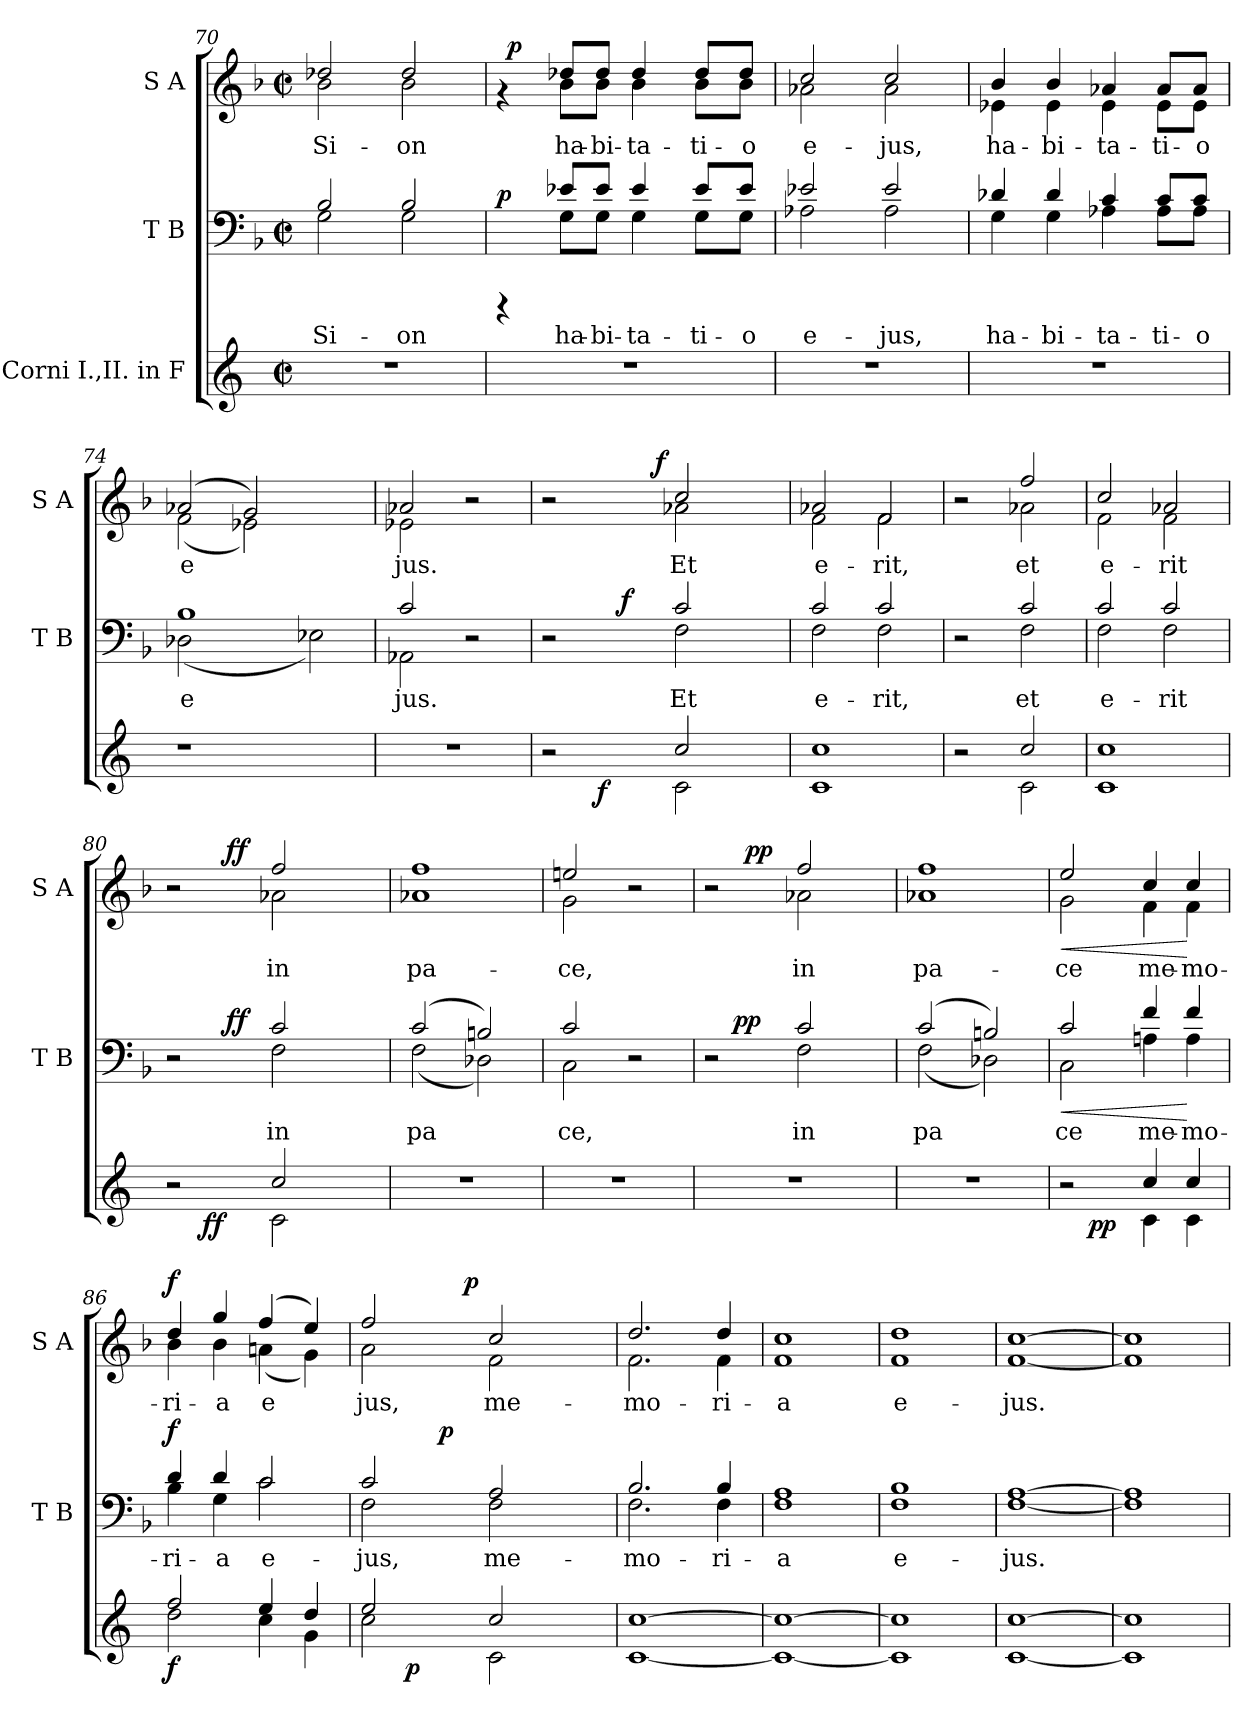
**kern	**dynam	**kern	**text	**dynam	**kern	**text	**dynam
*part3	*part3	*part2	*part2	*part2	*part1	*part1	*part1
*staff3	*staff3	*staff2	*staff2	*staff2	*staff1	*staff1	*staff1
*I"Corni I.,II.  in F	*	*I"T  B	*	*	*I"S  A	*	*
*	*	*I'T  B	*	*	*I'S  A	*	*
!!LO:LB:g=z
*clefG2	*	*clefF4	*	*	*clefG2	*	*
*ITrd-3c-5	*	*	*	*	*	*	*
*k[b-]	*	*k[b-]	*	*	*k[b-]	*	*
*F:	*	*F:	*	*	*F:	*	*
*M2/2	*	*M2/2	*	*	*M2/2	*	*
*met(c|)	*	*met(c|)	*	*	*met(c|)	*	*
=70	=70	=70	=70	=70	=70	=70	=70
*	*	*^	*	*	*	*	*
!	!	!	!	!LO:LY:b:cj	!	!	!LO:LY:b:cj	!
*	*	*	*	*	*	*^	*	*
1r	.	2B-/	2G\	Si-	.	2dd-X/	2b-\	Si-	.
!	!	!	!	!LO:LY:b:cj	!	!	!	!LO:LY:b:cj	!
.	.	2B-/	2G\	-on	.	2dd-/	2b-\	-on	.
=71	=71	=71	=71	=71	=71	=71	=71	=71	=71
!	!	!	!	!	!LO:DY:a	!	!	!	!
*	*	*	*	*	*	*	*^	*	*
1r	.	4rCCC	4ryy	.	p	4rf	4ryy	64ryy	.	.
!	!	!	!	!	!	!	!	!	!	!LO:DY:a
.	.	.	.	.	.	.	.	2ryy	.	p
!	!	!	!	!LO:LY:b:cj	!	!	!	!	!LO:LY:b:cj	!
.	.	8e-X/L	8G\L	ha-	.	8dd-X/L	8b-\L	.	ha-	.
!	!	!	!	!LO:LY:b:cj	!	!	!	!	!LO:LY:b:cj	!
.	.	8e-/J	8G\J	-bi-	.	8dd-/J	8b-\J	.	-bi-	.
!	!	!	!	!LO:LY:b:cj	!	!	!	!	!LO:LY:b:cj	!
.	.	4e-/	4G\	-ta-	.	4dd-/	4b-\	.	-ta-	.
.	.	.	.	.	.	.	.	4ryy	.	.
!	!	!	!	!LO:LY:b:cj	!	!	!	!	!LO:LY:b:cj	!
.	.	8e-/L	8G\L	-ti-	.	8dd-/L	8b-\L	.	-ti-	.
.	.	.	.	.	.	.	.	8...ryy	.	.
!	!	!	!	!LO:LY:b:cj	!	!	!	!	!LO:LY:b:cj	!
.	.	8e-/J	8G\J	-o	.	8dd-/J	8b-\J	.	-o	.
=72	=72	=72	=72	=72	=72	=72	=72	=72	=72	=72
!	!	!	!	!LO:LY:b:cj	!	!	!	!	!LO:LY:b:cj	!
*	*	*	*	*	*	*	*v	*v	*	*
1r	.	2e-X/	2A-X\	e-	.	2cc/	2a-X\	e-	.
!	!	!	!	!LO:LY:b:cj	!	!	!	!LO:LY:b:cj	!
.	.	2e-/	2A-\	-jus,	.	2cc/	2a-\	-jus,	.
=73	=73	=73	=73	=73	=73	=73	=73	=73	=73
!	!	!	!	!LO:LY:b:cj	!	!	!	!LO:LY:b:cj	!
1r	.	4d-X/	4G\	ha-	.	4b-/	4e-X\	ha-	.
!	!	!	!	!LO:LY:b:cj	!	!	!	!LO:LY:b:cj	!
.	.	4d-/	4G\	-bi-	.	4b-/	4e-\	-bi-	.
!	!	!	!	!LO:LY:b:cj	!	!	!	!LO:LY:b:cj	!
.	.	4c/	4A-X\	-ta-	.	4a-X/	4e-\	-ta-	.
!	!	!	!	!LO:LY:b:cj	!	!	!	!LO:LY:b:cj	!
.	.	8c/L	8A-\L	-ti-	.	8a-/L	8e-\L	-ti-	.
!	!	!	!	!LO:LY:b:cj	!	!	!	!LO:LY:b:cj	!
.	.	8c/J	8A-\J	-o	.	8a-/J	8e-\J	-o	.
=74	=74	=74	=74	=74	=74	=74	=74	=74	=74
!	!	!	!	!LO:LY:b:cj	!	!	!	!LO:LY:b:cj	!
1r	.	1B-	(<2D-X\	e-	.	(>2a-X/	(<2f\	e-	.
!	!	!	!	!	!	!	!	!LO:LY:b:cj	!
.	.	.	1ryy	.	.	2g/)	2e-X\)	--	.
!	!	!	!	!LO:LY:b:cj	!	!	!	!	!
2ryy	.	2E-X\)	.	--	.	2ryy	2ryy	.	.
=75	=75	=75	=75	=75	=75	=75	=75	=75	=75
!	!	!	!	!LO:LY:b:cj	!	!	!	!LO:LY:b:cj	!
1r	.	2c/	2AA-X\	-jus.	.	2a-X/	2e-X\	-jus.	.
.	.	2r	2ryy	.	.	2r	2ryy	.	.
=76	=76	=76	=76	=76	=76	=76	=76	=76	=76
*^	*	*	*^	*	*	*	*^	*	*
*	*^	*	*	*	*	*	*	*	*	*	*	*
2r	2ryy	8ryy	.	2r	2ryy	4ryy	.	.	2r	2ryy	4..ryy	.	.
.	.	16ryy	.	.	.	.	.	.	.	.	.	.	.
.	.	64ryy	.	.	.	.	.	.	.	.	.	.	.
!	!	!	!LO:DY:b	!	!	!	!	!	!	!	!	!	!
.	.	2ryy	f	.	.	.	.	.	.	.	.	.	.
.	.	.	.	.	.	64ryy	.	.	.	.	.	.	.
!	!	!	!	!	!	!	!	!LO:DY:a	!	!	!	!	!
.	.	.	.	.	.	2ryy	.	f	.	.	.	.	.
!	!	!	!	!	!	!	!	!	!	!	!	!	!LO:DY:a
.	.	.	.	.	.	.	.	.	.	.	2ryy	.	f
!	!	!	!	!	!	!	!LO:LY:b:cj	!	!	!	!	!LO:LY:b:cj	!
2ff/	2f\	.	.	2c/	2F\	.	Et	.	2cc/	2a-X\	.	Et	.
.	.	4ryy	.	.	.	.	.	.	.	.	.	.	.
.	.	.	.	.	.	8...ryy	.	.	.	.	.	.	.
.	.	.	.	.	.	.	.	.	.	.	16ryy	.	.
.	.	32.ryy	.	.	.	.	.	.	.	.	.	.	.
!!LO:PB:g=z
=77	=77	=77	=77	=77	=77	=77	=77	=77	=77	=77	=77	=77	=77
!	!	!	!	!	!	!	!LO:LY:b:cj	!	!	!	!	!LO:LY:b:cj	!
*v	*v	*v	*	*	*	*	*	*	*	*v	*v	*	*
*	*	*	*v	*v	*	*	*	*	*	*
1ff 1f	.	2c/	2F\	e-	.	2a-X/	2f\	e-	.
!	!	!	!	!LO:LY:b:cj	!	!	!	!LO:LY:b:cj	!
.	.	2c/	2F\	-rit,	.	2f/	2f\	-rit,	.
=78	=78	=78	=78	=78	=78	=78	=78	=78	=78
*^	*	*	*	*	*	*	*	*	*
2r	2ryy	.	2r	2ryy	.	.	2r	2ryy	.	.
!	!	!	!	!	!LO:LY:b:cj	!	!	!	!LO:LY:b:cj	!
2ff/	2f\	.	2c/	2F\	et	.	2ff/	2a-X\	et	.
=79	=79	=79	=79	=79	=79	=79	=79	=79	=79	=79
!	!	!	!	!	!LO:LY:b:cj	!	!	!	!LO:LY:b:cj	!
*v	*v	*	*	*	*	*	*	*	*	*
1ff 1f	.	2c/	2F\	e-	.	2cc/	2f\	e-	.
!	!	!	!	!LO:LY:b:cj	!	!	!	!LO:LY:b:cj	!
.	.	2c/	2F\	-rit	.	2a-X/	2f\	-rit	.
=80	=80	=80	=80	=80	=80	=80	=80	=80	=80
*^	*	*	*^	*	*	*	*^	*	*
*	*^	*	*	*	*	*	*	*	*	*	*	*
2r	2ryy	8ryy	.	2r	2ryy	8...ryy	.	.	2r	2ryy	8...ryy	.	.
.	.	64ryy	.	.	.	.	.	.	.	.	.	.	.
!	!	!	!LO:DY:b	!	!	!	!	!	!	!	!	!	!
.	.	2ryy	ff	.	.	.	.	.	.	.	.	.	.
!	!	!	!	!	!	!	!	!LO:DY:a	!	!	!	!	!LO:DY:a
.	.	.	.	.	.	2ryy	.	ff	.	.	2ryy	.	ff
!	!	!	!	!	!	!	!LO:LY:b:cj	!	!	!	!	!LO:LY:b:cj	!
2ff/	2f\	.	.	2c/	2F\	.	in	.	2ff/	2a-X\	.	in	.
.	.	4ryy	.	.	.	.	.	.	.	.	.	.	.
.	.	.	.	.	.	4ryy	.	.	.	.	4ryy	.	.
.	.	16..ryy	.	.	.	.	.	.	.	.	.	.	.
.	.	.	.	.	.	64ryy	.	.	.	.	64ryy	.	.
=81	=81	=81	=81	=81	=81	=81	=81	=81	=81	=81	=81	=81	=81
!	!	!	!	!	!	!	!LO:LY:b:cj	!	!	!	!	!LO:LY:b:cj	!
*v	*v	*v	*	*	*	*	*	*	*v	*v	*v	*	*
*	*	*	*v	*v	*	*	*	*	*
1r	.	(>2c/	(<2F\	pa-	.	1ff 1a-X	pa-	.
!	!	!	!	!LO:LY:b:cj	!	!	!	!
.	.	2Bn/)	2D-X\)	--	.	.	.	.
=82	=82	=82	=82	=82	=82	=82	=82	=82
!	!	!	!	!LO:LY:b:cj	!	!	!LO:LY:b:cj	!
*	*	*	*	*	*	*^	*	*
1r	.	2c/	2C\	-ce,	.	2een/	2g\	-ce,	.
.	.	2r	2ryy	.	.	2r	2ryy	.	.
=83	=83	=83	=83	=83	=83	=83	=83	=83	=83
*	*	*	*^	*	*	*	*^	*	*
1r	.	2r	2ryy	8ryy	.	.	2r	2ryy	8ryy	.	.
!	!	!	!	!	!	!LO:DY:a	!	!	!	!	!
.	.	.	.	2..ryy	.	pp	.	.	32ryy	.	.
!	!	!	!	!	!	!	!	!	!	!	!LO:DY:a
.	.	.	.	.	.	.	.	.	2ryy	.	pp
!	!	!	!	!	!LO:LY:b:cj	!	!	!	!	!LO:LY:b:cj	!
.	.	2c/	2F\	.	in	.	2ff/	2a-X\	.	in	.
.	.	.	.	.	.	.	.	.	4ryy	.	.
.	.	.	.	.	.	.	.	.	16.ryy	.	.
=84	=84	=84	=84	=84	=84	=84	=84	=84	=84	=84	=84
!	!	!	!	!	!LO:LY:b:cj	!	!	!	!	!LO:LY:b:cj	!
*	*	*	*v	*v	*	*	*	*	*	*	*
*	*	*	*	*	*	*v	*v	*v	*	*
1r	.	(>2c/	(<2F\	pa-	.	1ff 1a-X	pa-	.
!	!	!	!	!LO:LY:b:cj	!	!	!	!
.	.	2Bn/)	2D-X\)	--	.	.	.	.
!!LO:LB:g=z
=85	=85	=85	=85	=85	=85	=85	=85	=85
*^	*	*	*	*	*	*	*	*
!	!	!	!	!	!LO:LY:b:cj	!LO:HP:b	!	!LO:LY:b:cj	!LO:HP:b
*	*^	*	*	*	*	*	*^	*	*
2r	2ryy	8ryy	.	2c/	2C\	-ce	<	2ee/	2g\	-ce	<
!	!	!	!LO:DY:b	!	!	!	!	!	!	!	!
.	.	2..ryy	pp	.	.	.	.	.	.	.	.
!	!	!	!	!	!	!LO:LY:b:cj	!	!	!	!LO:LY:b:cj	!
4ff/	4f\	.	.	4f/	4An\	me-	.	4cc/	4f\	me-	.
!	!	!	!	!	!	!LO:LY:b:cj	!	!	!	!LO:LY:b:cj	!
4ff/	4f\	.	.	4f/	4A\	-mo-	[	4cc/	4f\	-mo-	[
=86	=86	=86	=86	=86	=86	=86	=86	=86	=86	=86	=86
!	!	!	!LO:DY:b	!	!	!LO:LY:b:cj	!LO:DY:a	!	!	!LO:LY:b:cj	!LO:DY:a
*	*v	*v	*	*	*	*	*	*	*	*	*
2bb-/	2gg\	f	4d/	4B-\	-ri-	f	4dd/	4b-\	-ri-	f
!	!	!	!	!	!LO:LY:b:cj	!	!	!	!LO:LY:b:cj	!
.	.	.	4d/	4G\	-a	.	4gg/	4b-\	-a	.
!	!	!	!	!	!LO:LY:b:cj	!	!	!	!LO:LY:b:cj	!
4aa/	4ff\	.	2c/	2c\	e-	.	(>4ff/	(<4an\	e-	.
!	!	!	!	!	!	!	!	!	!LO:LY:b:cj	!
4gg/	4cc\	.	.	.	.	.	4ee/)	4g\)	--	.
=87	=87	=87	=87	=87	=87	=87	=87	=87	=87	=87
!	!	!	!	!	!LO:LY:b:cj	!	!	!	!LO:LY:b:cj	!
*	*^	*	*	*^	*	*	*	*^	*	*
2aa/	2ff\	8...ryy	.	2c/	2F\	4ryy	-jus,	.	2ff/	2a\	4ryy	-jus,	.
!	!	!	!LO:DY:b	!	!	!	!	!	!	!	!	!	!
.	.	2ryy	p	.	.	.	.	.	.	.	.	.	.
.	.	.	.	.	.	16.ryy	.	.	.	.	8ryy	.	.
!	!	!	!	!	!	!	!	!LO:DY:a	!	!	!	!	!
.	.	.	.	.	.	2ryy	.	p	.	.	.	.	.
.	.	.	.	.	.	.	.	.	.	.	32ryy	.	.
!	!	!	!	!	!	!	!	!	!	!	!	!	!LO:DY:a
.	.	.	.	.	.	.	.	.	.	.	2ryy	.	p
!	!	!	!	!	!	!	!LO:LY:b:cj	!	!	!	!	!LO:LY:b:cj	!
2ff/	2f\	.	.	2A/	2F\	.	me-	.	2cc/	2f\	.	me-	.
.	.	4ryy	.	.	.	.	.	.	.	.	.	.	.
.	.	.	.	.	.	8ryy	.	.	.	.	.	.	.
.	.	.	.	.	.	.	.	.	.	.	16.ryy	.	.
.	.	.	.	.	.	32ryy	.	.	.	.	.	.	.
.	.	64ryy	.	.	.	.	.	.	.	.	.	.	.
=88	=88	=88	=88	=88	=88	=88	=88	=88	=88	=88	=88	=88	=88
!	!	!	!	!	!	!	!LO:LY:b:cj	!	!	!	!	!LO:LY:b:cj	!
*v	*v	*v	*	*	*	*	*	*	*	*v	*v	*	*
*	*	*	*v	*v	*	*	*	*	*	*
[>1ff [<1f	.	2.B-/	2.F\	-mo-	.	2.dd/	2.f\	-mo-	.
!	!	!	!	!LO:LY:b:cj	!	!	!	!LO:LY:b:cj	!
.	.	4B-/	4F\	-ri-	.	4dd/	4f\	-ri-	.
=89	=89	=89	=89	=89	=89	=89	=89	=89	=89
!	!	!	!	!LO:LY:b:cj	!	!	!	!LO:LY:b:cj	!
*	*	*v	*v	*	*	*	*	*	*
*	*	*	*	*	*v	*v	*	*
1ff_> 1f_<	.	1A 1F	-a	.	1f 1cc	-a	.
=90	=90	=90	=90	=90	=90	=90	=90
!	!	!	!LO:LY:b:cj	!	!	!LO:LY:b:cj	!
1ff] 1f]	.	1B- 1F	e-	.	1dd 1f	e-	.
=91	=91	=91	=91	=91	=91	=91	=91
!	!	!	!LO:LY:b:cj	!	!	!LO:LY:b:cj	!
[>1ff [<1f	.	[>1A [<1F	-jus.	.	[>1cc [<1f	-jus.	.
=92	=92	=92	=92	=92	=92	=92	=92
!	!	!	!LO:LY:b:cj	!	!	!LO:LY:b:cj	!
1f] 1ff]	.	1A] 1F]	.	.	1cc] 1f]	.	.
=!	=!	=!	=!	=!	=!	=!	=!
*-	*-	*-	*-	*-	*-	*-	*-
